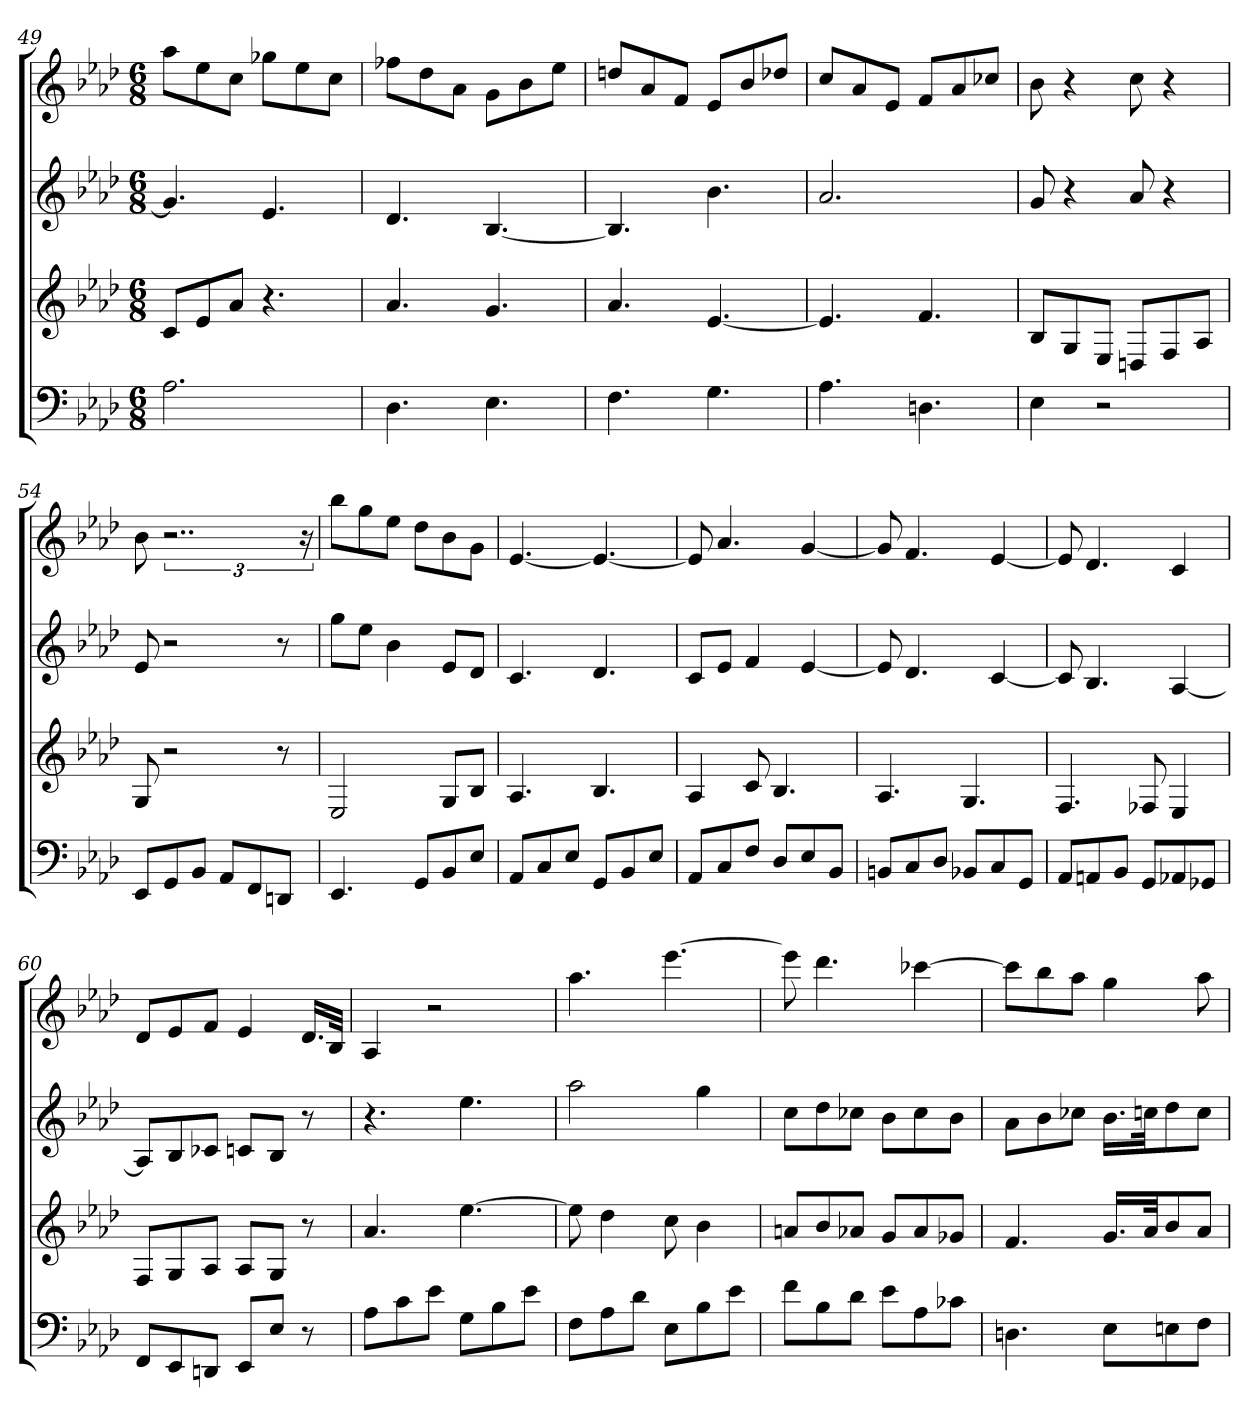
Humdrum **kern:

**kern	**kern	**kern	**kern
*part4	*part3	*part2	*part1
*staff4	*staff3	*staff2	*staff1
*k[b-e-a-d-]	*k[b-e-a-d-]	*k[b-e-a-d-]	*k[b-e-a-d-]
*A-:	*A-:	*A-:	*A-:
*M6/8	*M6/8	*M6/8	*M6/8
=49	=49	=49	=49
2.A-	8cL	4.g-]	8aa-L
.	8e-	.	8ee-
.	8a-J	.	8ccJ
.	4.r	4.e-	8gg-XL
.	.	.	8ee-
.	.	.	8ccJ
=50	=50	=50	=50
4.D-	4.a-	4.d-	8ff-XL
.	.	.	8dd-
.	.	.	8a-J
4.E-	4.g	[4.B-	8gL
.	.	.	8b-
.	.	.	8ee-J
=51	=51	=51	=51
4.F	4.a-	4.B-]	8ddnL
.	.	.	8a-
.	.	.	8fJ
4.G	[4.e-	4.b-	8e-L
.	.	.	8b-
.	.	.	8dd-XJ
=52	=52	=52	=52
4.A-	4.e-]	2.a-	8ccL
.	.	.	8a-
.	.	.	8e-J
4.Dn	4.f	.	8fL
.	.	.	8a-
.	.	.	8cc-XJ
=53	=53	=53	=53
4E-	8B-L	8g	8b-
.	8G	4r	4r
2r	8E-J	.	.
.	8DnL	8a-	8cc
.	8F	4r	4r
.	8A-J	.	.
=54	=54	=54	=54
8EE-L	8G	8e-	8b-
8GG	2r	2r	3..r
8BB-J	.	.	.
8AA-L	.	.	.
8FF	.	.	.
8DDnJ	8r	8r	.
.	.	.	24r
=55	=55	=55	=55
4.EE-	2E-	8ggL	8bb-L
.	.	8ee-J	8gg
.	.	4b-	8ee-J
8GGL	.	.	8dd-L
8BB-	8GL	8e-L	8b-
8E-J	8B-J	8d-J	8gJ
=56	=56	=56	=56
8AA-L	4.A-	4.c	[4.e-
8C	.	.	.
8E-J	.	.	.
8GGL	4.B-	4.d-	4.e-_
8BB-	.	.	.
8E-J	.	.	.
=57	=57	=57	=57
8AA-L	4A-	8cL	8e-]
8C	.	8e-J	4.a-
8FJ	8c	4f	.
8D-L	4.B-	.	.
8E-	.	[4e-	[4g
8BB-J	.	.	.
=58	=58	=58	=58
8BBnL	4.A-	8e-]	8g]
8C	.	4.d-	4.f
8D-J	.	.	.
8BB-XL	4.G	.	.
8C	.	[4c	[4e-
8GGJ	.	.	.
=59	=59	=59	=59
8AA-L	4.F	8c]	8e-]
8AAn	.	4.B-	4.d-
8BB-J	.	.	.
8GGL	8F-X	.	.
8AA-X	4E-	[4A-	4c
8GG-XJ	.	.	.
=60	=60	=60	=60
8FFL	8FL	8A-L]	8d-L
8EE-	8G	8B-	8e-
8DDnJ	8A-J	8c-XJ	8fJ
8EE-L	8A-L	8cnL	4e-
8E-J	8GJ	8B-J	.
8r	8r	8r	16.d-LL
.	.	.	32B-JJk
=61	=61	=61	=61
8A-L	4.a-	4.r	4A-
8c	.	.	.
8e-J	.	.	2r
8GL	[4.ee-	4.ee-	.
8B-	.	.	.
8e-J	.	.	.
=62	=62	=62	=62
8FL	8ee-]	2aa-	4.aa-
8A-	4dd-	.	.
8d-J	.	.	.
8E-L	8cc	.	[4.eee-
8B-	4b-	4gg	.
8e-J	.	.	.
=63	=63	=63	=63
8fL	8anL	8ccL	8eee-]
8B-	8b-	8dd-	4.ddd-
8d-J	8a-XJ	8cc-XJ	.
8e-L	8gL	8b-L	.
8A-	8a-	8cc-	[4ccc-X
8c-XJ	8g-XJ	8b-J	.
=64	=64	=64	=64
4.Dn	4.f	8a-L	8ccc-L]
.	.	8b-	8bb-
.	.	8cc-XJ	8aa-J
8E-L	16.gLL	16.b-LL	4gg
.	32a-Jk	32ccnJk	.
8En	8b-	8dd-	.
8FJ	8a-J	8ccJ	8aa-
=	=	=	=
*-	*-	*-	*-
